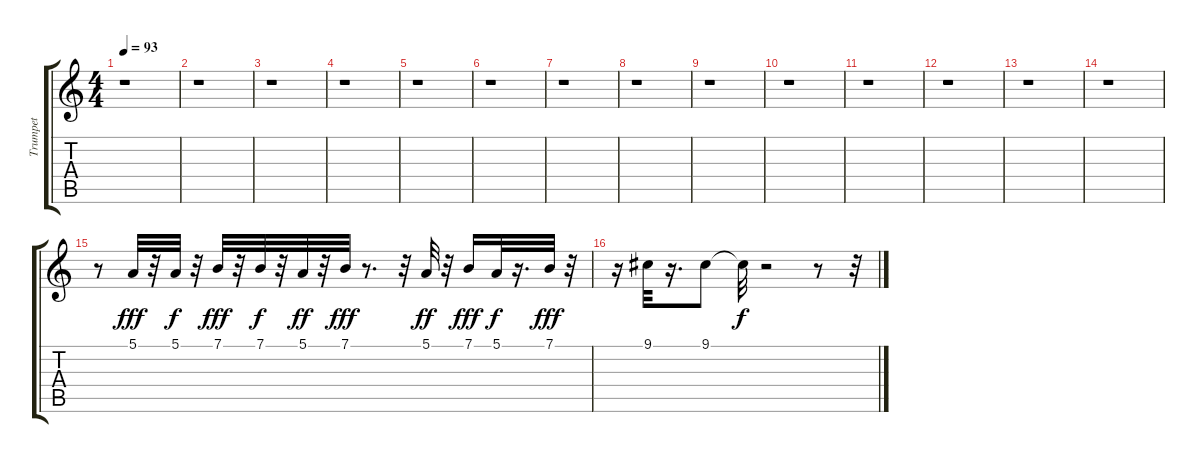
\track ("Trumpet" "Trumpet") {instrument lead1square}
\staff {score tabs}
\tuning (E4 B3 G3 D3 A2 E2) {hide}
\ts (4 4)
\tempo 93
\clef g2
\ks c
r.1{dy fff} |
r.1 |
r.1 |
r.1 |
r.1 |
r.1 |
r.1 |
r.1 |
r.1 |
r.1 |
r.1 |
r.1 |
r.1 |
r.1 |
r.8 5.1.32 r.32 5.1.32{dy f} r.32 7.1.32{dy fff} r.32 7.1.32{dy f} r.32 5.1.32{dy ff} r.32 7.1.32{dy fff} r.8{d} r.32 5.1.32{dy ff} r.32 7.1.16{dy fff} 5.1.32{dy f} r.16{d} 7.1.32{dy fff} r.32 |
r.16 9.1.32 r.16{d} 9.1.8 9.1{t}.32{dy f} r.2 r.8 r.32
